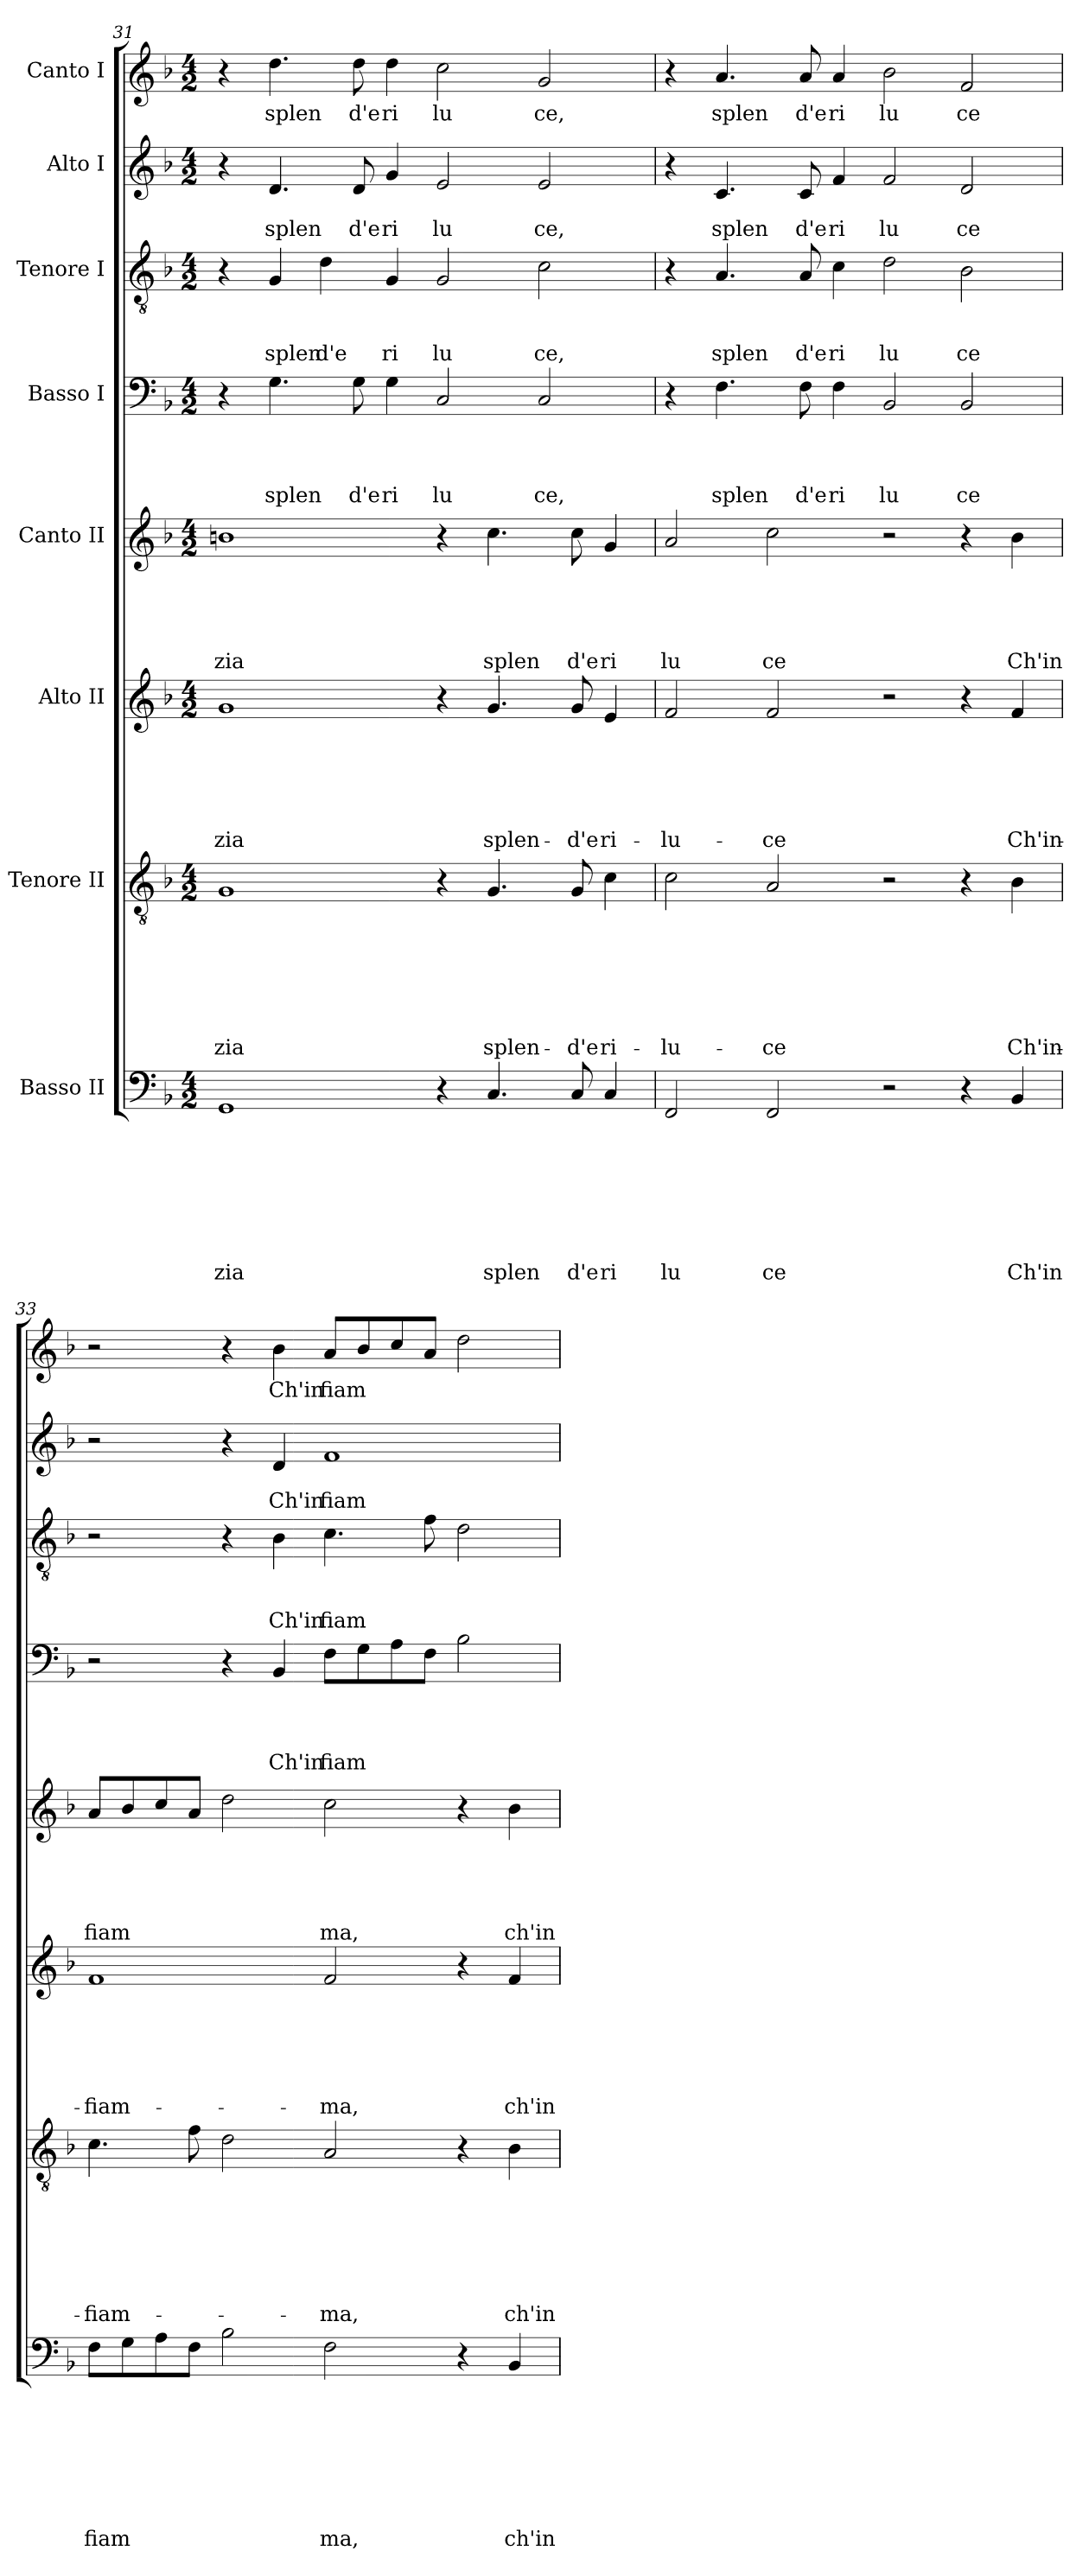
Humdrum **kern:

**kern	**text	**text	**text	**text	**text	**text	**text	**text	**kern	**text	**text	**text	**text	**text	**text	**text	**kern	**text	**text	**text	**text	**text	**text	**kern	**text	**text	**text	**text	**text	**kern	**text	**text	**text	**text	**kern	**text	**text	**text	**kern	**text	**text	**kern	**text
*part8	*part8	*part8	*part8	*part8	*part8	*part8	*part8	*part8	*part7	*part7	*part7	*part7	*part7	*part7	*part7	*part7	*part6	*part6	*part6	*part6	*part6	*part6	*part6	*part5	*part5	*part5	*part5	*part5	*part5	*part4	*part4	*part4	*part4	*part4	*part3	*part3	*part3	*part3	*part2	*part2	*part2	*part1	*part1
*staff8	*staff8	*staff8	*staff8	*staff8	*staff8	*staff8	*staff8	*staff8	*staff7	*staff7	*staff7	*staff7	*staff7	*staff7	*staff7	*staff7	*staff6	*staff6	*staff6	*staff6	*staff6	*staff6	*staff6	*staff5	*staff5	*staff5	*staff5	*staff5	*staff5	*staff4	*staff4	*staff4	*staff4	*staff4	*staff3	*staff3	*staff3	*staff3	*staff2	*staff2	*staff2	*staff1	*staff1
*I"Basso II	*	*	*	*	*	*	*	*	*I"Tenore II	*	*	*	*	*	*	*	*I"Alto II	*	*	*	*	*	*	*I"Canto II	*	*	*	*	*	*I"Basso I	*	*	*	*	*I"Tenore I	*	*	*	*I"Alto I	*	*	*I"Canto I	*
*clefF4	*	*	*	*	*	*	*	*	*clefGv2	*	*	*	*	*	*	*	*clefG2	*	*	*	*	*	*	*clefG2	*	*	*	*	*	*clefF4	*	*	*	*	*clefGv2	*	*	*	*clefG2	*	*	*clefG2	*
*k[b-]	*	*	*	*	*	*	*	*	*k[b-]	*	*	*	*	*	*	*	*k[b-]	*	*	*	*	*	*	*k[b-]	*	*	*	*	*	*k[b-]	*	*	*	*	*k[b-]	*	*	*	*k[b-]	*	*	*k[b-]	*
*F:	*	*	*	*	*	*	*	*	*F:	*	*	*	*	*	*	*	*F:	*	*	*	*	*	*	*F:	*	*	*	*	*	*F:	*	*	*	*	*F:	*	*	*	*F:	*	*	*F:	*
*M4/2	*	*	*	*	*	*	*	*	*M4/2	*	*	*	*	*	*	*	*M4/2	*	*	*	*	*	*	*M4/2	*	*	*	*	*	*M4/2	*	*	*	*	*M4/2	*	*	*	*M4/2	*	*	*M4/2	*
=31	=31	=31	=31	=31	=31	=31	=31	=31	=31	=31	=31	=31	=31	=31	=31	=31	=31	=31	=31	=31	=31	=31	=31	=31	=31	=31	=31	=31	=31	=31	=31	=31	=31	=31	=31	=31	=31	=31	=31	=31	=31	=31	=31
!	!	!	!	!	!	!	!	!LO:LY:b	!	!	!	!	!	!	!	!LO:LY:b	!	!	!	!	!	!	!LO:LY:b	!	!	!	!	!	!LO:LY:b	!	!	!	!	!	!	!	!	!	!	!	!	!	!
1GG	.	.	.	.	.	.	.	zia	1G	.	.	.	.	.	.	-zia	1g	.	.	.	.	.	-zia	1bn	.	.	.	.	zia	4r	.	.	.	.	4r	.	.	.	4r	.	.	4r	.
!	!	!	!	!	!	!	!	!	!	!	!	!	!	!	!	!	!	!	!	!	!	!	!	!	!	!	!	!	!	!	!	!	!	!LO:LY:b	!	!	!	!LO:LY:b	!	!	!LO:LY:b	!	!LO:LY:b
.	.	.	.	.	.	.	.	.	.	.	.	.	.	.	.	.	.	.	.	.	.	.	.	.	.	.	.	.	.	4.G\	.	.	.	splen	4G/	.	.	splen	4.d/	.	splen	4.dd\	splen
!	!	!	!	!	!	!	!	!	!	!	!	!	!	!	!	!	!	!	!	!	!	!	!	!	!	!	!	!	!	!	!	!	!	!	!	!	!	!LO:LY:b	!	!	!	!	!
.	.	.	.	.	.	.	.	.	.	.	.	.	.	.	.	.	.	.	.	.	.	.	.	.	.	.	.	.	.	.	.	.	.	.	4d\	.	.	d'e	.	.	.	.	.
!	!	!	!	!	!	!	!	!	!	!	!	!	!	!	!	!	!	!	!	!	!	!	!	!	!	!	!	!	!	!	!	!	!	!LO:LY:b	!	!	!	!	!	!	!LO:LY:b	!	!LO:LY:b
.	.	.	.	.	.	.	.	.	.	.	.	.	.	.	.	.	.	.	.	.	.	.	.	.	.	.	.	.	.	8G\	.	.	.	d'e	.	.	.	.	8d/	.	d'e	8dd\	d'e
!	!	!	!	!	!	!	!	!	!	!	!	!	!	!	!	!	!	!	!	!	!	!	!	!	!	!	!	!	!	!	!	!	!	!LO:LY:b	!	!	!	!LO:LY:b	!	!	!LO:LY:b	!	!LO:LY:b
.	.	.	.	.	.	.	.	.	.	.	.	.	.	.	.	.	.	.	.	.	.	.	.	.	.	.	.	.	.	4G\	.	.	.	ri	4G/	.	.	ri	4g/	.	ri	4dd\	ri
!	!	!	!	!	!	!	!	!	!	!	!	!	!	!	!	!	!	!	!	!	!	!	!	!	!	!	!	!	!	!	!	!	!	!LO:LY:b	!	!	!	!LO:LY:b	!	!	!LO:LY:b	!	!LO:LY:b
4r	.	.	.	.	.	.	.	.	4r	.	.	.	.	.	.	.	4r	.	.	.	.	.	.	4r	.	.	.	.	.	2C/	.	.	.	lu	2G/	.	.	lu	2e/	.	lu	2cc\	lu
!	!	!	!	!	!	!	!	!LO:LY:b	!	!	!	!	!	!	!	!LO:LY:b	!	!	!	!	!	!	!LO:LY:b	!	!	!	!	!	!LO:LY:b	!	!	!	!	!	!	!	!	!	!	!	!	!	!
4.C/	.	.	.	.	.	.	.	splen	4.G/	.	.	.	.	.	.	splen-	4.g/	.	.	.	.	.	splen-	4.cc\	.	.	.	.	splen	.	.	.	.	.	.	.	.	.	.	.	.	.	.
!	!	!	!	!	!	!	!	!	!	!	!	!	!	!	!	!	!	!	!	!	!	!	!	!	!	!	!	!	!	!	!	!	!	!LO:LY:b	!	!	!	!LO:LY:b	!	!	!LO:LY:b	!	!LO:LY:b
.	.	.	.	.	.	.	.	.	.	.	.	.	.	.	.	.	.	.	.	.	.	.	.	.	.	.	.	.	.	2C/	.	.	.	ce,	2c\	.	.	ce,	2e/	.	ce,	2g/	ce,
!	!	!	!	!	!	!	!	!LO:LY:b	!	!	!	!	!	!	!	!LO:LY:b	!	!	!	!	!	!	!LO:LY:b	!	!	!	!	!	!LO:LY:b	!	!	!	!	!	!	!	!	!	!	!	!	!	!
8C/	.	.	.	.	.	.	.	d'e	8G/	.	.	.	.	.	.	-d'e	8g/	.	.	.	.	.	-d'e	8cc\	.	.	.	.	d'e	.	.	.	.	.	.	.	.	.	.	.	.	.	.
!	!	!	!	!	!	!	!	!LO:LY:b	!	!	!	!	!	!	!	!LO:LY:b	!	!	!	!	!	!	!LO:LY:b	!	!	!	!	!	!LO:LY:b	!	!	!	!	!	!	!	!	!	!	!	!	!	!
4C/	.	.	.	.	.	.	.	ri	4c\	.	.	.	.	.	.	ri-	4e/	.	.	.	.	.	ri-	4g/	.	.	.	.	ri	.	.	.	.	.	.	.	.	.	.	.	.	.	.
=32	=32	=32	=32	=32	=32	=32	=32	=32	=32	=32	=32	=32	=32	=32	=32	=32	=32	=32	=32	=32	=32	=32	=32	=32	=32	=32	=32	=32	=32	=32	=32	=32	=32	=32	=32	=32	=32	=32	=32	=32	=32	=32	=32
!	!	!	!	!	!	!	!	!LO:LY:b	!	!	!	!	!	!	!	!LO:LY:b	!	!	!	!	!	!	!LO:LY:b	!	!	!	!	!	!LO:LY:b	!	!	!	!	!	!	!	!	!	!	!	!	!	!
2FF/	.	.	.	.	.	.	.	lu	2c\	.	.	.	.	.	.	-lu-	2f/	.	.	.	.	.	-lu-	2a/	.	.	.	.	lu	4r	.	.	.	.	4r	.	.	.	4r	.	.	4r	.
!	!	!	!	!	!	!	!	!	!	!	!	!	!	!	!	!	!	!	!	!	!	!	!	!	!	!	!	!	!	!	!	!	!	!LO:LY:b	!	!	!	!LO:LY:b	!	!	!LO:LY:b	!	!LO:LY:b
.	.	.	.	.	.	.	.	.	.	.	.	.	.	.	.	.	.	.	.	.	.	.	.	.	.	.	.	.	.	4.F\	.	.	.	splen	4.A/	.	.	splen	4.c/	.	splen	4.a/	splen
!	!	!	!	!	!	!	!	!LO:LY:b	!	!	!	!	!	!	!	!LO:LY:b	!	!	!	!	!	!	!LO:LY:b	!	!	!	!	!	!LO:LY:b	!	!	!	!	!	!	!	!	!	!	!	!	!	!
2FF/	.	.	.	.	.	.	.	ce	2A/	.	.	.	.	.	.	-ce	2f/	.	.	.	.	.	-ce	2cc\	.	.	.	.	ce	.	.	.	.	.	.	.	.	.	.	.	.	.	.
!	!	!	!	!	!	!	!	!	!	!	!	!	!	!	!	!	!	!	!	!	!	!	!	!	!	!	!	!	!	!	!	!	!	!LO:LY:b	!	!	!	!LO:LY:b	!	!	!LO:LY:b	!	!LO:LY:b
.	.	.	.	.	.	.	.	.	.	.	.	.	.	.	.	.	.	.	.	.	.	.	.	.	.	.	.	.	.	8F\	.	.	.	d'e	8A/	.	.	d'e	8c/	.	d'e	8a/	d'e
!	!	!	!	!	!	!	!	!	!	!	!	!	!	!	!	!	!	!	!	!	!	!	!	!	!	!	!	!	!	!	!	!	!	!LO:LY:b	!	!	!	!LO:LY:b	!	!	!LO:LY:b	!	!LO:LY:b
.	.	.	.	.	.	.	.	.	.	.	.	.	.	.	.	.	.	.	.	.	.	.	.	.	.	.	.	.	.	4F\	.	.	.	ri	4c\	.	.	ri	4f/	.	ri	4a/	ri
!	!	!	!	!	!	!	!	!	!	!	!	!	!	!	!	!	!	!	!	!	!	!	!	!	!	!	!	!	!	!	!	!	!	!LO:LY:b	!	!	!	!LO:LY:b	!	!	!LO:LY:b	!	!LO:LY:b
2r	.	.	.	.	.	.	.	.	2r	.	.	.	.	.	.	.	2r	.	.	.	.	.	.	2r	.	.	.	.	.	2BB-/	.	.	.	lu	2d\	.	.	lu	2f/	.	lu	2b-\	lu
!	!	!	!	!	!	!	!	!	!	!	!	!	!	!	!	!	!	!	!	!	!	!	!	!	!	!	!	!	!	!	!	!	!	!LO:LY:b	!	!	!	!LO:LY:b	!	!	!LO:LY:b	!	!LO:LY:b
4r	.	.	.	.	.	.	.	.	4r	.	.	.	.	.	.	.	4r	.	.	.	.	.	.	4r	.	.	.	.	.	2BB-/	.	.	.	ce	2B-\	.	.	ce	2d/	.	ce	2f/	ce
!	!	!	!	!	!	!	!	!LO:LY:b	!	!	!	!	!	!	!	!LO:LY:b	!	!	!	!	!	!	!LO:LY:b	!	!	!	!	!	!LO:LY:b	!	!	!	!	!	!	!	!	!	!	!	!	!	!
4BB-/	.	.	.	.	.	.	.	Ch'in	4B-\	.	.	.	.	.	.	Ch'in-	4f/	.	.	.	.	.	Ch'in-	4b-\	.	.	.	.	Ch'in	.	.	.	.	.	.	.	.	.	.	.	.	.	.
=33	=33	=33	=33	=33	=33	=33	=33	=33	=33	=33	=33	=33	=33	=33	=33	=33	=33	=33	=33	=33	=33	=33	=33	=33	=33	=33	=33	=33	=33	=33	=33	=33	=33	=33	=33	=33	=33	=33	=33	=33	=33	=33	=33
!	!	!	!	!	!	!	!	!LO:LY:b	!	!	!	!	!	!	!	!LO:LY:b	!	!	!	!	!	!	!LO:LY:b	!	!	!	!	!	!LO:LY:b	!	!	!	!	!	!	!	!	!	!	!	!	!	!
8F\L	.	.	.	.	.	.	.	fiam	4.c\	.	.	.	.	.	.	-fiam-	1f	.	.	.	.	.	-fiam-	8a/L	.	.	.	.	fiam	2r	.	.	.	.	2r	.	.	.	2r	.	.	2r	.
8G\	.	.	.	.	.	.	.	.	.	.	.	.	.	.	.	.	.	.	.	.	.	.	.	8b-/	.	.	.	.	.	.	.	.	.	.	.	.	.	.	.	.	.	.	.
8A\	.	.	.	.	.	.	.	.	.	.	.	.	.	.	.	.	.	.	.	.	.	.	.	8cc/	.	.	.	.	.	.	.	.	.	.	.	.	.	.	.	.	.	.	.
8F\J	.	.	.	.	.	.	.	.	8f\	.	.	.	.	.	.	.	.	.	.	.	.	.	.	8a/J	.	.	.	.	.	.	.	.	.	.	.	.	.	.	.	.	.	.	.
2B-\	.	.	.	.	.	.	.	.	2d\	.	.	.	.	.	.	.	.	.	.	.	.	.	.	2dd\	.	.	.	.	.	4r	.	.	.	.	4r	.	.	.	4r	.	.	4r	.
!	!	!	!	!	!	!	!	!	!	!	!	!	!	!	!	!	!	!	!	!	!	!	!	!	!	!	!	!	!	!	!	!	!	!LO:LY:b	!	!	!	!LO:LY:b	!	!	!LO:LY:b	!	!LO:LY:b
.	.	.	.	.	.	.	.	.	.	.	.	.	.	.	.	.	.	.	.	.	.	.	.	.	.	.	.	.	.	4BB-/	.	.	.	Ch'in	4B-\	.	.	Ch'in	4d/	.	Ch'in	4b-\	Ch'in
!	!	!	!	!	!	!	!	!LO:LY:b	!	!	!	!	!	!	!	!LO:LY:b	!	!	!	!	!	!	!LO:LY:b	!	!	!	!	!	!LO:LY:b	!	!	!	!	!LO:LY:b	!	!	!	!LO:LY:b	!	!	!LO:LY:b	!	!LO:LY:b
2F\	.	.	.	.	.	.	.	ma,	2A/	.	.	.	.	.	.	-ma,	2f/	.	.	.	.	.	-ma,	2cc\	.	.	.	.	ma,	8F\L	.	.	.	fiam	4.c\	.	.	fiam	1f	.	fiam	8a/L	fiam
.	.	.	.	.	.	.	.	.	.	.	.	.	.	.	.	.	.	.	.	.	.	.	.	.	.	.	.	.	.	8G\	.	.	.	.	.	.	.	.	.	.	.	8b-/	.
.	.	.	.	.	.	.	.	.	.	.	.	.	.	.	.	.	.	.	.	.	.	.	.	.	.	.	.	.	.	8A\	.	.	.	.	.	.	.	.	.	.	.	8cc/	.
.	.	.	.	.	.	.	.	.	.	.	.	.	.	.	.	.	.	.	.	.	.	.	.	.	.	.	.	.	.	8F\J	.	.	.	.	8f\	.	.	.	.	.	.	8a/J	.
4r	.	.	.	.	.	.	.	.	4r	.	.	.	.	.	.	.	4r	.	.	.	.	.	.	4r	.	.	.	.	.	2B-\	.	.	.	.	2d\	.	.	.	.	.	.	2dd\	.
!	!	!	!	!	!	!	!	!LO:LY:b	!	!	!	!	!	!	!	!LO:LY:b	!	!	!	!	!	!	!LO:LY:b	!	!	!	!	!	!LO:LY:b	!	!	!	!	!	!	!	!	!	!	!	!	!	!
4BB-/	.	.	.	.	.	.	.	ch'in	4B-\	.	.	.	.	.	.	ch'in-	4f/	.	.	.	.	.	ch'in-	4b-\	.	.	.	.	ch'in	.	.	.	.	.	.	.	.	.	.	.	.	.	.
=	=	=	=	=	=	=	=	=	=	=	=	=	=	=	=	=	=	=	=	=	=	=	=	=	=	=	=	=	=	=	=	=	=	=	=	=	=	=	=	=	=	=	=
*-	*-	*-	*-	*-	*-	*-	*-	*-	*-	*-	*-	*-	*-	*-	*-	*-	*-	*-	*-	*-	*-	*-	*-	*-	*-	*-	*-	*-	*-	*-	*-	*-	*-	*-	*-	*-	*-	*-	*-	*-	*-	*-	*-
